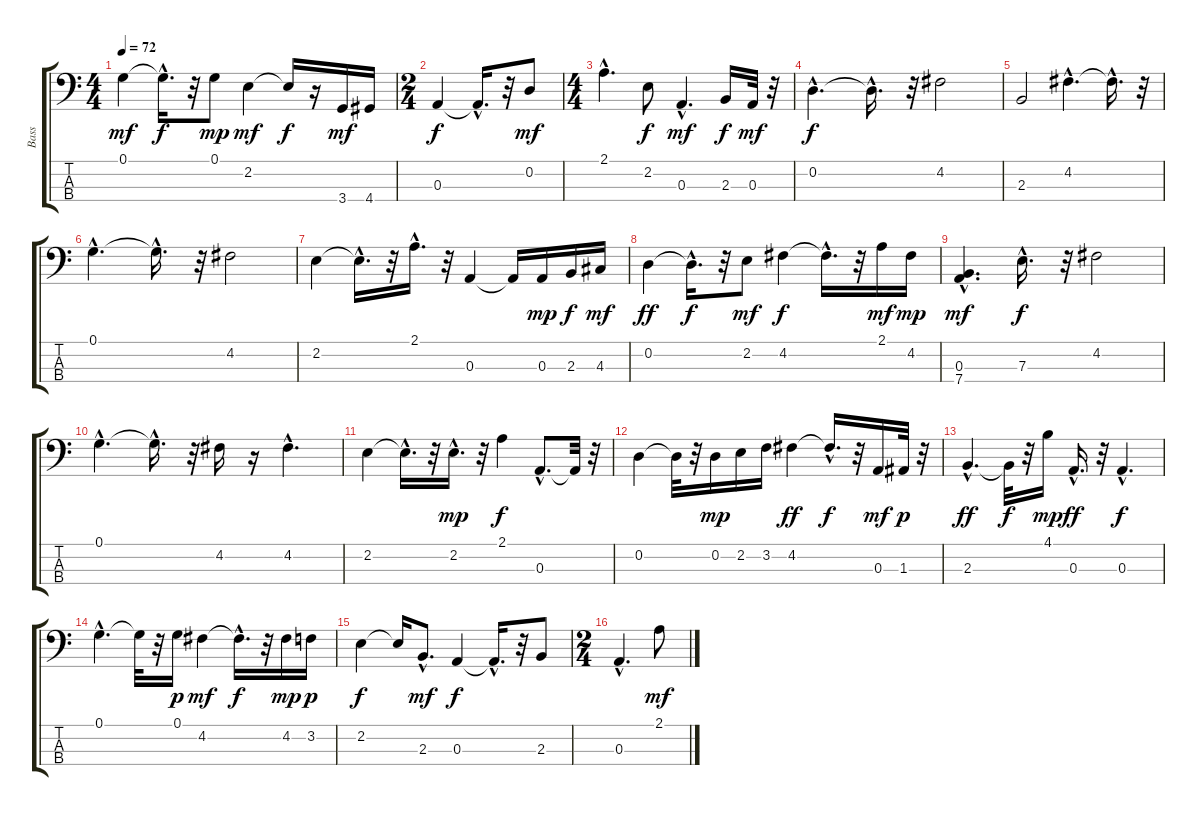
\track ("Bass" "Bass") {instrument electricbassfinger}
\staff {score tabs}
\tuning (G2 D2 A1 E1) {hide}
\ts (4 4)
\tempo 72
\clef f4
\ks c
0.1.4{dy mf} 0.1{hac t}.16{d dy f} r.32 0.1.8{dy mp} 2.2.4{dy mf} 2.2{t}.16{dy f} r.16 3.4.16{dy mf} 4.4.16 |
\ts (2 4)
0.3.4{dy f} 0.3{hac t}.16{d} r.32 0.2.8{dy mf} |
\ts (4 4)
2.1{hac}.4{d} 2.2.8{dy f} 0.3{hac}.4{d dy mf} 2.3.16{dy f} 0.3.32{dy mf} r.32 |
0.2{hac}.4{d dy f} 0.2{hac t}.16{d} r.32 4.2.2 |
2.3.2 4.2{hac}.4{d} 4.2{hac t}.16{d} r.32 |
0.1{hac}.4{d} 0.1{hac t}.16{d} r.32 4.2.2 |
2.2.4 2.2{hac t}.16{d} r.32 2.1{hac}.16{d} r.32 0.3.4 0.3{t}.16 0.3.16{dy mp} 2.3.16{dy f} 4.3.16{dy mf} |
0.2.4{dy ff} 0.2{hac t}.16{d dy f} r.32 2.2.8{dy mf} 4.2.4{dy f} 4.2{hac t}.16{d} r.32 2.1.16{dy mf} 4.2.16{dy mp} |
(0.3 7.4{hac}).4{d dy mf} 7.3{hac}.16{d dy f} r.32 4.2.2 |
0.1{hac}.4{d} 0.1{hac t}.16{d} r.32 4.2.16 r.16 4.2{hac}.4{d} |
2.2.4 2.2{hac t}.16{d} r.32 2.2{hac}.16{d dy mp} r.32 2.1.4{dy f} 0.3{hac}.8{d} 0.3{t}.32 r.32 |
0.2.4 0.2{t}.32 r.32 0.2.16{dy mp} 2.2.16 3.2.16 4.2.4{dy ff} 4.2{hac t}.16{d dy f} r.32 0.3.16{dy mf} 1.3.32{dy p} r.32 |
2.3{hac}.4{d dy ff} 2.3{t}.32{dy f} r.32 4.1.16{dy mp} 0.3{hac}.16{d dy ff} r.32 0.3{hac}.4{d dy f} |
0.1{hac}.4{d} 0.1{t}.32 r.32 0.1.16{dy p} 4.2.4{dy mf} 4.2{hac t}.16{d dy f} r.32 4.2.16{dy mp} 3.2.16{dy p} |
2.2.4{dy f} 2.2{t}.16 2.3{hac}.8{d dy mf} 0.3.4{dy f} 0.3{hac t}.16{d} r.32 2.3.8 |
\ts (2 4)
0.3{hac}.4{d} 2.1.8{dy mf}
